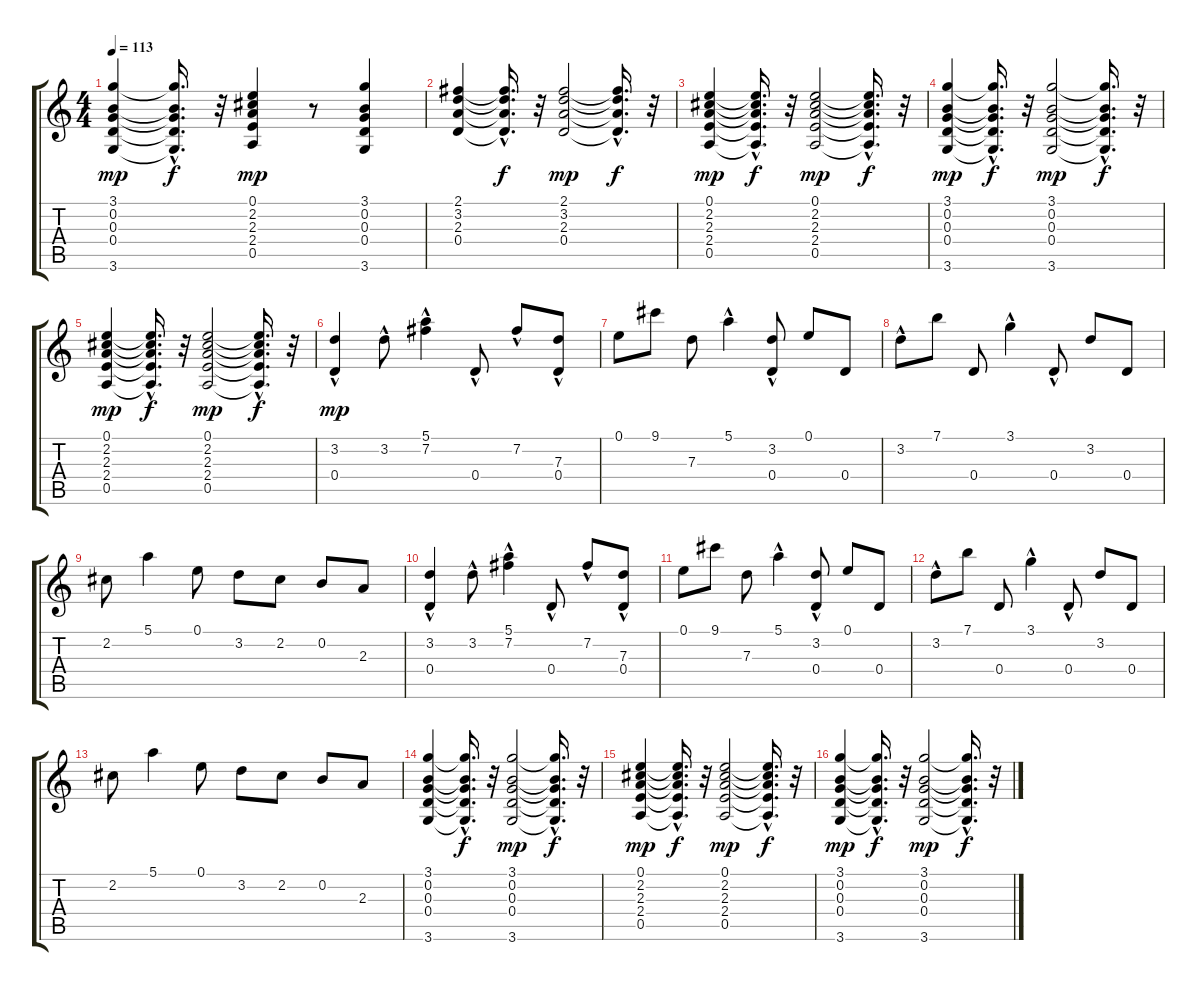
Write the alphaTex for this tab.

\track "" {instrument electricguitarclean}
\staff {score tabs}
\tuning (E4 B3 G3 D3 A2 E2) {hide}
\ts (4 4)
\tempo 113
\clef g2
\ks c
(3.1 0.2 0.3 0.4 3.6).4{dy mp} (3.1{hac t} 0.2{hac t} 0.3{hac t} 0.4{hac t} 3.6{hac t}).16{d dy f} r.32 (0.1 2.2 2.3 2.4 0.5).4{dy mp} r.8 (3.1 0.2 0.3 0.4 3.6).4 |
(2.1 3.2 2.3 0.4).4 (2.1{hac t} 3.2{hac t} 2.3{hac t} 0.4{hac t}).16{d dy f} r.32 (2.1 3.2 2.3 0.4).2{dy mp} (2.1{hac t} 3.2{hac t} 2.3{hac t} 0.4{hac t}).16{d dy f} r.32 |
(0.1 2.2 2.3 2.4 0.5).4{dy mp} (0.1{hac t} 2.2{hac t} 2.3{hac t} 2.4{hac t} 0.5{hac t}).16{d dy f} r.32 (0.1 2.2 2.3 2.4 0.5).2{dy mp} (0.1{hac t} 2.2{hac t} 2.3{hac t} 2.4{hac t} 0.5{hac t}).16{d dy f} r.32 |
(3.1 0.2 0.3 0.4 3.6).4{dy mp} (3.1{hac t} 0.2{hac t} 0.3{hac t} 0.4{hac t} 3.6{hac t}).16{d dy f} r.32 (3.1 0.2 0.3 0.4 3.6).2{dy mp} (3.1{hac t} 0.2{hac t} 0.3{hac t} 0.4{hac t} 3.6{hac t}).16{d dy f} r.32 |
(0.1 2.2 2.3 2.4 0.5).4{dy mp} (0.1{hac t} 2.2{hac t} 2.3{hac t} 2.4{hac t} 0.5{hac t}).16{d dy f} r.32 (0.1 2.2 2.3 2.4 0.5).2{dy mp} (0.1{hac t} 2.2{hac t} 2.3{hac t} 2.4{hac t} 0.5{hac t}).16{d dy f} r.32 |
(3.2{hac} 0.4).4{dy mp} 3.2{hac}.8 (5.1{hac} 7.2).4 0.4{hac}.8 7.2{hac}.8 (7.3 0.4{hac}).8 |
0.1.8 9.1.8 7.3.8 5.1{hac}.4 (3.2{hac} 0.4{hac}).8 0.1.8 0.4.8 |
3.2{hac}.8 7.1.8 0.4.8 3.1{hac}.4 0.4{hac}.8 3.2.8 0.4.8 |
2.2.8 5.1.4 0.1.8 3.2.8 2.2.8 0.2.8 2.3.8 |
(3.2{hac} 0.4).4 3.2{hac}.8 (5.1{hac} 7.2).4 0.4{hac}.8 7.2{hac}.8 (7.3 0.4{hac}).8 |
0.1.8 9.1.8 7.3.8 5.1{hac}.4 (3.2{hac} 0.4{hac}).8 0.1.8 0.4.8 |
3.2{hac}.8 7.1.8 0.4.8 3.1{hac}.4 0.4{hac}.8 3.2.8 0.4.8 |
2.2.8 5.1.4 0.1.8 3.2.8 2.2.8 0.2.8 2.3.8 |
(3.1 0.2 0.3 0.4 3.6).4 (3.1{hac t} 0.2{hac t} 0.3{hac t} 0.4{hac t} 3.6{hac t}).16{d dy f} r.32 (3.1 0.2 0.3 0.4 3.6).2{dy mp} (3.1{hac t} 0.2{hac t} 0.3{hac t} 0.4{hac t} 3.6{hac t}).16{d dy f} r.32 |
(0.1 2.2 2.3 2.4 0.5).4{dy mp} (0.1{hac t} 2.2{hac t} 2.3{hac t} 2.4{hac t} 0.5{hac t}).16{d dy f} r.32 (0.1 2.2 2.3 2.4 0.5).2{dy mp} (0.1{hac t} 2.2{hac t} 2.3{hac t} 2.4{hac t} 0.5{hac t}).16{d dy f} r.32 |
(3.1 0.2 0.3 0.4 3.6).4{dy mp} (3.1{hac t} 0.2{hac t} 0.3{hac t} 0.4{hac t} 3.6{hac t}).16{d dy f} r.32 (3.1 0.2 0.3 0.4 3.6).2{dy mp} (3.1{hac t} 0.2{hac t} 0.3{hac t} 0.4{hac t} 3.6{hac t}).16{d dy f} r.32
